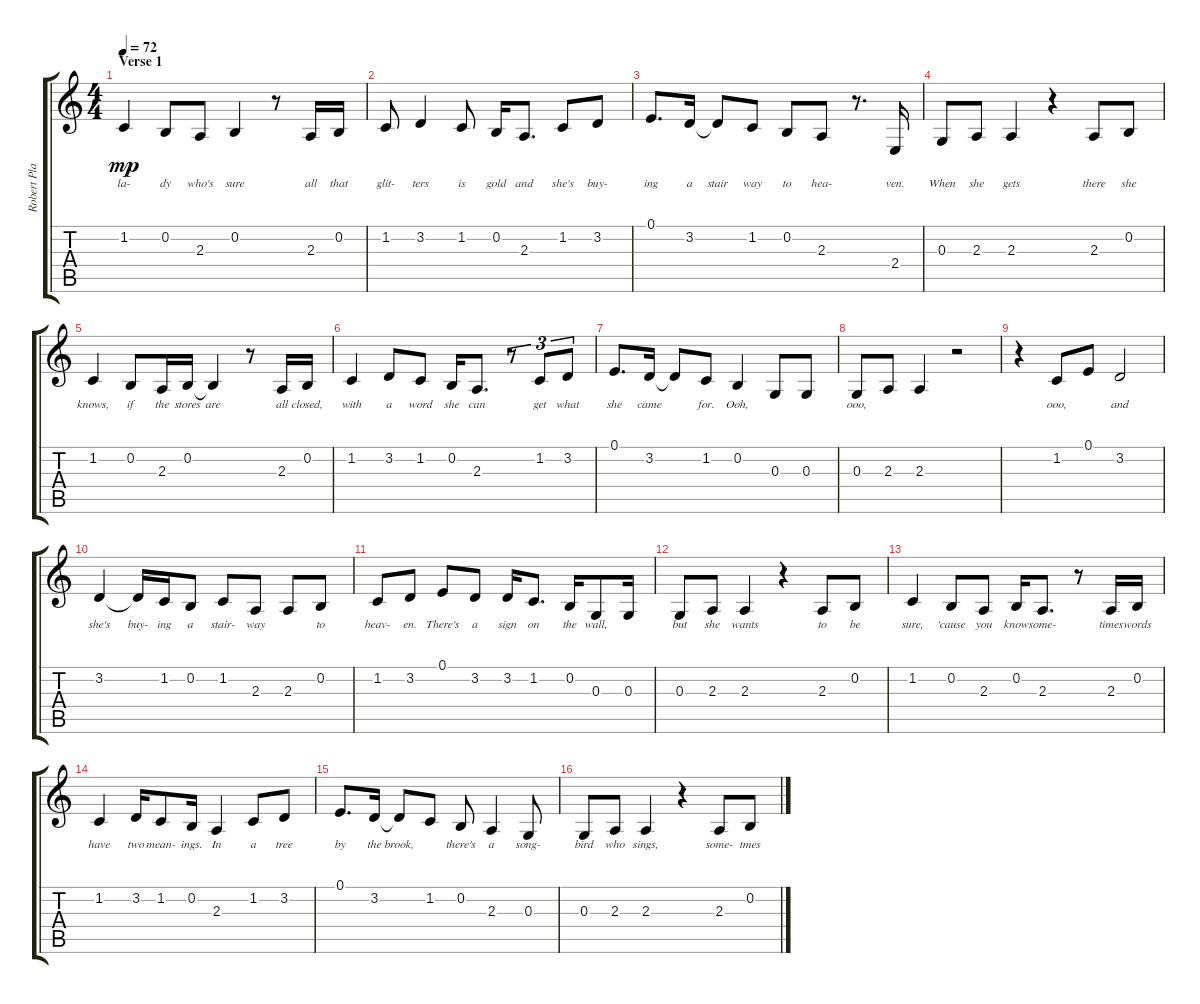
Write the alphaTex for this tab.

\track ("Robert Plant - Vocals" "Robert Pla") {instrument harmonica}
\staff {score tabs}
\tuning (E4 B3 G3 D3 A2 E2) {hide}
\ts (4 4)
\section ("" "Verse 1")
\tempo 72
\clef g2
\ks c
1.2.4{lyrics (0 "la-") lyrics (1 "") lyrics (2 "") lyrics (3 "") lyrics (4 "") dy mp} 0.2.8{lyrics (0 "dy") lyrics (1 "") lyrics (2 "") lyrics (3 "") lyrics (4 "")} 2.3.8{lyrics (0 "who's") lyrics (1 "") lyrics (2 "") lyrics (3 "") lyrics (4 "")} 0.2.4{lyrics (0 "sure") lyrics (1 "") lyrics (2 "") lyrics (3 "") lyrics (4 "")} r.8 2.3.16{lyrics (0 "all") lyrics (1 "") lyrics (2 "") lyrics (3 "") lyrics (4 "")} 0.2.16{lyrics (0 "that") lyrics (1 "") lyrics (2 "") lyrics (3 "") lyrics (4 "")} |
1.2.8{lyrics (0 "glit-") lyrics (1 "") lyrics (2 "") lyrics (3 "") lyrics (4 "")} 3.2.4{lyrics (0 "ters") lyrics (1 "") lyrics (2 "") lyrics (3 "") lyrics (4 "")} 1.2.8{lyrics (0 "is") lyrics (1 "") lyrics (2 "") lyrics (3 "") lyrics (4 "")} 0.2.16{lyrics (0 "gold") lyrics (1 "") lyrics (2 "") lyrics (3 "") lyrics (4 "")} 2.3.8{d lyrics (0 "and") lyrics (1 "") lyrics (2 "") lyrics (3 "") lyrics (4 "")} 1.2.8{lyrics (0 "she's") lyrics (1 "") lyrics (2 "") lyrics (3 "") lyrics (4 "")} 3.2.8{lyrics (0 "buy-") lyrics (1 "") lyrics (2 "") lyrics (3 "") lyrics (4 "")} |
0.1.8{d lyrics (0 "ing") lyrics (1 "") lyrics (2 "") lyrics (3 "") lyrics (4 "")} 3.2.16{lyrics (0 "a") lyrics (1 "") lyrics (2 "") lyrics (3 "") lyrics (4 "")} 3.2{t}.8{lyrics (0 "stair") lyrics (1 "") lyrics (2 "") lyrics (3 "") lyrics (4 "")} 1.2.8{lyrics (0 "way") lyrics (1 "") lyrics (2 "") lyrics (3 "") lyrics (4 "")} 0.2.8{lyrics (0 "to") lyrics (1 "") lyrics (2 "") lyrics (3 "") lyrics (4 "")} 2.3.8{lyrics (0 "hea-") lyrics (1 "") lyrics (2 "") lyrics (3 "") lyrics (4 "")} r.8{d} 2.4.16{lyrics (0 "ven.") lyrics (1 "") lyrics (2 "") lyrics (3 "") lyrics (4 "")} |
0.3.8{lyrics (0 "When") lyrics (1 "") lyrics (2 "") lyrics (3 "") lyrics (4 "")} 2.3.8{lyrics (0 "she") lyrics (1 "") lyrics (2 "") lyrics (3 "") lyrics (4 "")} 2.3.4{lyrics (0 "gets") lyrics (1 "") lyrics (2 "") lyrics (3 "") lyrics (4 "")} r.4 2.3.8{lyrics (0 "there") lyrics (1 "") lyrics (2 "") lyrics (3 "") lyrics (4 "")} 0.2.8{lyrics (0 "she") lyrics (1 "") lyrics (2 "") lyrics (3 "") lyrics (4 "")} |
1.2.4{lyrics (0 "knows,") lyrics (1 "") lyrics (2 "") lyrics (3 "") lyrics (4 "")} 0.2.8{lyrics (0 "if") lyrics (1 "") lyrics (2 "") lyrics (3 "") lyrics (4 "")} 2.3.16{lyrics (0 "the") lyrics (1 "") lyrics (2 "") lyrics (3 "") lyrics (4 "")} 0.2.16{lyrics (0 "stores") lyrics (1 "") lyrics (2 "") lyrics (3 "") lyrics (4 "")} 0.2{t}.4{lyrics (0 "are") lyrics (1 "") lyrics (2 "") lyrics (3 "") lyrics (4 "")} r.8 2.3.16{lyrics (0 "all") lyrics (1 "") lyrics (2 "") lyrics (3 "") lyrics (4 "")} 0.2.16{lyrics (0 "closed,") lyrics (1 "") lyrics (2 "") lyrics (3 "") lyrics (4 "")} |
1.2.4{lyrics (0 "with") lyrics (1 "") lyrics (2 "") lyrics (3 "") lyrics (4 "")} 3.2.8{lyrics (0 "a") lyrics (1 "") lyrics (2 "") lyrics (3 "") lyrics (4 "")} 1.2.8{lyrics (0 "word") lyrics (1 "") lyrics (2 "") lyrics (3 "") lyrics (4 "")} 0.2.16{lyrics (0 "she") lyrics (1 "") lyrics (2 "") lyrics (3 "") lyrics (4 "")} 2.3.8{d lyrics (0 "can") lyrics (1 "") lyrics (2 "") lyrics (3 "") lyrics (4 "")} r.8{tu (3 2)} 1.2.8{tu (3 2) lyrics (0 "get") lyrics (1 "") lyrics (2 "") lyrics (3 "") lyrics (4 "")} 3.2.8{tu (3 2) lyrics (0 "what") lyrics (1 "") lyrics (2 "") lyrics (3 "") lyrics (4 "")} |
0.1.8{d lyrics (0 "she") lyrics (1 "") lyrics (2 "") lyrics (3 "") lyrics (4 "")} 3.2.16{lyrics (0 "came") lyrics (1 "") lyrics (2 "") lyrics (3 "") lyrics (4 "")} 3.2{t}.8{lyrics (0 "") lyrics (1 "") lyrics (2 "") lyrics (3 "") lyrics (4 "")} 1.2.8{lyrics (0 "for.") lyrics (1 "") lyrics (2 "") lyrics (3 "") lyrics (4 "")} 0.2.4{lyrics (0 "Ooh,") lyrics (1 "") lyrics (2 "") lyrics (3 "") lyrics (4 "")} 0.3.8{lyrics (0 "") lyrics (1 "") lyrics (2 "") lyrics (3 "") lyrics (4 "")} 0.3.8{lyrics (0 "") lyrics (1 "") lyrics (2 "") lyrics (3 "") lyrics (4 "")} |
0.3.8{lyrics (0 "ooo,") lyrics (1 "") lyrics (2 "") lyrics (3 "") lyrics (4 "")} 2.3.8{lyrics (0 "") lyrics (1 "") lyrics (2 "") lyrics (3 "") lyrics (4 "")} 2.3.4{lyrics (0 "") lyrics (1 "") lyrics (2 "") lyrics (3 "") lyrics (4 "")} r.2 |
r.4 1.2.8{lyrics (0 "ooo,") lyrics (1 "") lyrics (2 "") lyrics (3 "") lyrics (4 "")} 0.1.8{lyrics (0 "") lyrics (1 "") lyrics (2 "") lyrics (3 "") lyrics (4 "")} 3.2.2{lyrics (0 "and") lyrics (1 "") lyrics (2 "") lyrics (3 "") lyrics (4 "")} |
3.2.4{lyrics (0 "she's") lyrics (1 "") lyrics (2 "") lyrics (3 "") lyrics (4 "")} 3.2{t}.16{lyrics (0 "buy-") lyrics (1 "") lyrics (2 "") lyrics (3 "") lyrics (4 "")} 1.2.16{lyrics (0 "ing") lyrics (1 "") lyrics (2 "") lyrics (3 "") lyrics (4 "")} 0.2.8{lyrics (0 "a") lyrics (1 "") lyrics (2 "") lyrics (3 "") lyrics (4 "")} 1.2.8{lyrics (0 "stair-") lyrics (1 "") lyrics (2 "") lyrics (3 "") lyrics (4 "")} 2.3.8{lyrics (0 "way") lyrics (1 "") lyrics (2 "") lyrics (3 "") lyrics (4 "")} 2.3.8{lyrics (0 "") lyrics (1 "") lyrics (2 "") lyrics (3 "") lyrics (4 "")} 0.2.8{lyrics (0 "to") lyrics (1 "") lyrics (2 "") lyrics (3 "") lyrics (4 "")} |
1.2.8{lyrics (0 "heav-") lyrics (1 "") lyrics (2 "") lyrics (3 "") lyrics (4 "")} 3.2.8{lyrics (0 "en.") lyrics (1 "") lyrics (2 "") lyrics (3 "") lyrics (4 "")} 0.1.8{lyrics (0 "There's") lyrics (1 "") lyrics (2 "") lyrics (3 "") lyrics (4 "")} 3.2.8{lyrics (0 "a") lyrics (1 "") lyrics (2 "") lyrics (3 "") lyrics (4 "")} 3.2.16{lyrics (0 "sign") lyrics (1 "") lyrics (2 "") lyrics (3 "") lyrics (4 "")} 1.2.8{d lyrics (0 "on") lyrics (1 "") lyrics (2 "") lyrics (3 "") lyrics (4 "")} 0.2.16{lyrics (0 "the") lyrics (1 "") lyrics (2 "") lyrics (3 "") lyrics (4 "")} 0.3.8{lyrics (0 "wall,") lyrics (1 "") lyrics (2 "") lyrics (3 "") lyrics (4 "")} 0.3.16{lyrics (0 "") lyrics (1 "") lyrics (2 "") lyrics (3 "") lyrics (4 "")} |
0.3.8{lyrics (0 "but") lyrics (1 "") lyrics (2 "") lyrics (3 "") lyrics (4 "")} 2.3.8{lyrics (0 "she") lyrics (1 "") lyrics (2 "") lyrics (3 "") lyrics (4 "")} 2.3.4{lyrics (0 "wants") lyrics (1 "") lyrics (2 "") lyrics (3 "") lyrics (4 "")} r.4 2.3.8{lyrics (0 "to") lyrics (1 "") lyrics (2 "") lyrics (3 "") lyrics (4 "")} 0.2.8{lyrics (0 "be") lyrics (1 "") lyrics (2 "") lyrics (3 "") lyrics (4 "")} |
1.2.4{lyrics (0 "sure,") lyrics (1 "") lyrics (2 "") lyrics (3 "") lyrics (4 "")} 0.2.8{lyrics (0 "'cause") lyrics (1 "") lyrics (2 "") lyrics (3 "") lyrics (4 "")} 2.3.8{lyrics (0 "you") lyrics (1 "") lyrics (2 "") lyrics (3 "") lyrics (4 "")} 0.2.16{lyrics (0 "know") lyrics (1 "") lyrics (2 "") lyrics (3 "") lyrics (4 "")} 2.3.8{d lyrics (0 "some-") lyrics (1 "") lyrics (2 "") lyrics (3 "") lyrics (4 "")} r.8 2.3.16{lyrics (0 "times") lyrics (1 "") lyrics (2 "") lyrics (3 "") lyrics (4 "")} 0.2.16{lyrics (0 "words") lyrics (1 "") lyrics (2 "") lyrics (3 "") lyrics (4 "")} |
1.2.4{lyrics (0 "have") lyrics (1 "") lyrics (2 "") lyrics (3 "") lyrics (4 "")} 3.2.16{lyrics (0 "two") lyrics (1 "") lyrics (2 "") lyrics (3 "") lyrics (4 "")} 1.2.8{lyrics (0 "mean-") lyrics (1 "") lyrics (2 "") lyrics (3 "") lyrics (4 "")} 0.2.16{lyrics (0 "ings.") lyrics (1 "") lyrics (2 "") lyrics (3 "") lyrics (4 "")} 2.3.4{lyrics (0 "In") lyrics (1 "") lyrics (2 "") lyrics (3 "") lyrics (4 "")} 1.2.8{lyrics (0 "a") lyrics (1 "") lyrics (2 "") lyrics (3 "") lyrics (4 "")} 3.2.8{lyrics (0 "tree") lyrics (1 "") lyrics (2 "") lyrics (3 "") lyrics (4 "")} |
0.1.8{d lyrics (0 "by") lyrics (1 "") lyrics (2 "") lyrics (3 "") lyrics (4 "")} 3.2.16{lyrics (0 "the") lyrics (1 "") lyrics (2 "") lyrics (3 "") lyrics (4 "")} 3.2{t}.8{lyrics (0 "brook,") lyrics (1 "") lyrics (2 "") lyrics (3 "") lyrics (4 "")} 1.2.8{lyrics (0 "") lyrics (1 "") lyrics (2 "") lyrics (3 "") lyrics (4 "")} 0.2.8{lyrics (0 "there's") lyrics (1 "") lyrics (2 "") lyrics (3 "") lyrics (4 "")} 2.3.4{lyrics (0 "a") lyrics (1 "") lyrics (2 "") lyrics (3 "") lyrics (4 "")} 0.3.8{lyrics (0 "song-") lyrics (1 "") lyrics (2 "") lyrics (3 "") lyrics (4 "")} |
0.3.8{lyrics (0 "bird") lyrics (1 "") lyrics (2 "") lyrics (3 "") lyrics (4 "")} 2.3.8{lyrics (0 "who") lyrics (1 "") lyrics (2 "") lyrics (3 "") lyrics (4 "")} 2.3.4{lyrics (0 "sings,") lyrics (1 "") lyrics (2 "") lyrics (3 "") lyrics (4 "")} r.4 2.3.8{lyrics (0 "some-") lyrics (1 "") lyrics (2 "") lyrics (3 "") lyrics (4 "")} 0.2.8{lyrics (0 "tmes") lyrics (1 "") lyrics (2 "") lyrics (3 "") lyrics (4 "")}
